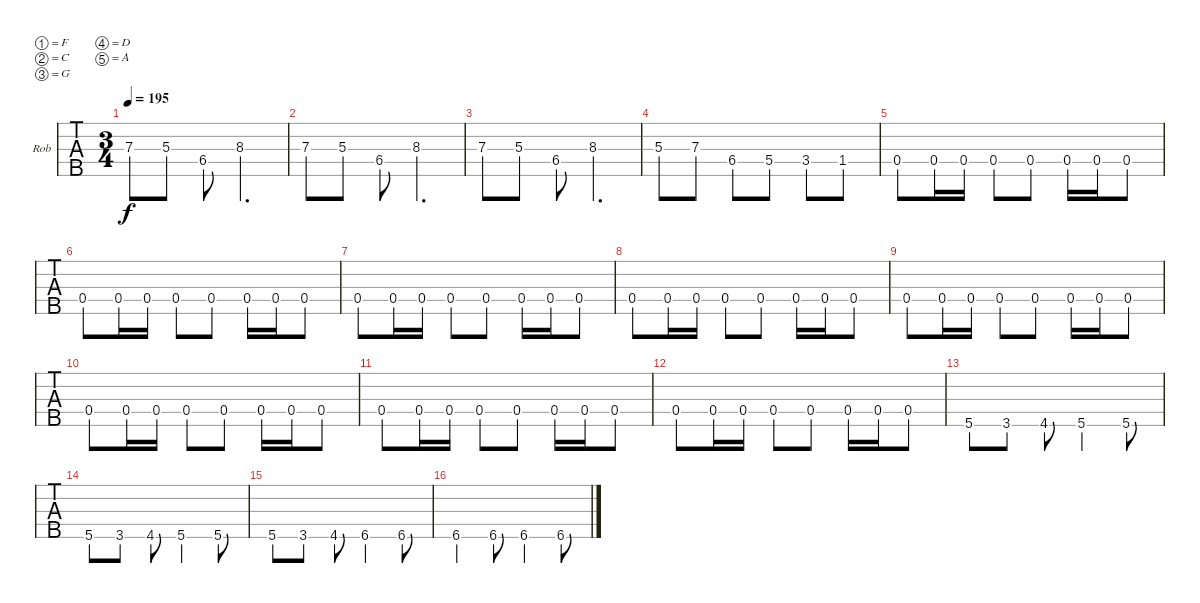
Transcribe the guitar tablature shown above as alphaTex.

\bracketExtendMode groupsimilarinstruments
\firstSystemTrackNameOrientation horizontal
\otherSystemsTrackNameOrientation horizontal
\track ("Bass" "Rob") {instrument electricbassfinger}
\staff {tabs}
\tuning (F2 C2 G1 D1 A0)
\ts (3 4)
\tempo 195
\clef f4
\ks c
7.3.8{dy f} 5.3.8 6.4.8 8.3.4{d} |
7.3.8 5.3.8 6.4.8 8.3.4{d} |
7.3.8 5.3.8 6.4.8 8.3.4{d} |
5.3.8 7.3.8 6.4.8 5.4.8 3.4.8 1.4.8 |
0.4.8 0.4.16 0.4.16 0.4.8 0.4.8 0.4.16 0.4.16 0.4.8 |
0.4.8 0.4.16 0.4.16 0.4.8 0.4.8 0.4.16 0.4.16 0.4.8 |
0.4.8 0.4.16 0.4.16 0.4.8 0.4.8 0.4.16 0.4.16 0.4.8 |
0.4.8 0.4.16 0.4.16 0.4.8 0.4.8 0.4.16 0.4.16 0.4.8 |
0.4.8 0.4.16 0.4.16 0.4.8 0.4.8 0.4.16 0.4.16 0.4.8 |
0.4.8 0.4.16 0.4.16 0.4.8 0.4.8 0.4.16 0.4.16 0.4.8 |
0.4.8 0.4.16 0.4.16 0.4.8 0.4.8 0.4.16 0.4.16 0.4.8 |
0.4.8 0.4.16 0.4.16 0.4.8 0.4.8 0.4.16 0.4.16 0.4.8 |
5.5.8 3.5.8 4.5.8 5.5.4 5.5.8 |
5.5.8 3.5.8 4.5.8 5.5.4 5.5.8 |
5.5.8 3.5.8 4.5.8 6.5.4 6.5.8 |
6.5.4 6.5.8 6.5.4 6.5.8
